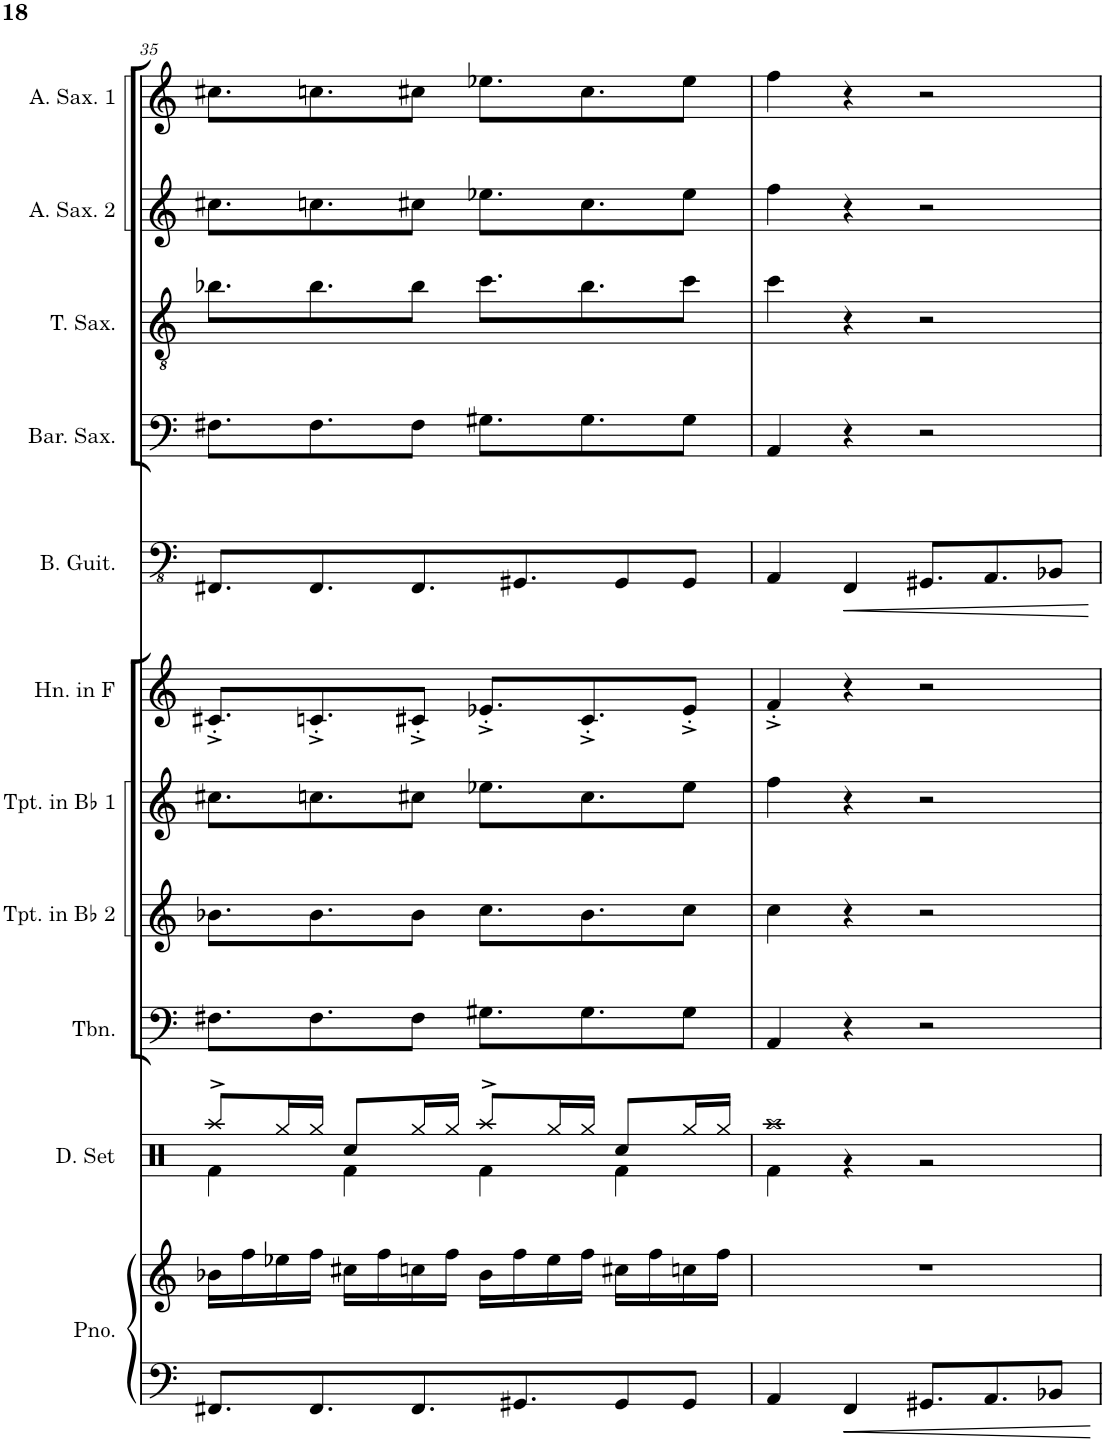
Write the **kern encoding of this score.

**kern	**kern	**kern	**kern	**kern	**kern	**kern	**kern	**dynam	**kern	**kern	**kern	**kern
*part11	*part11	*part10	*part9	*part8	*part7	*part6	*part5	*part5	*part4	*part3	*part2	*part1
*staff12	*staff11	*staff10	*staff9	*staff8	*staff7	*staff6	*staff5	*staff5	*staff4	*staff3	*staff2	*staff1
*I"Piano	*	*I"Drumset	*I"Trombone	*I"Trumpet in Bb 2	*I"Trumpet in Bb 1	*I"Horn in F	*I"Bass Guitar	*	*I"Baritone Saxophone	*I"Tenor Saxophone	*I"Alto Saxophone 2	*I"Alto Saxophone 1
*I'Pno.	*	*I'D. Set	*I'Tbn.	*I'Tpt. in Bb 2	*I'Tpt. in Bb 1	*I'Hn. in F	*I'B. Guit.	*	*I'Bar. Sax.	*I'T. Sax.	*I'A. Sax. 2	*I'A. Sax. 1
!!LO:PB:g=z
*clefF4	*clefG2	*clefX	*clefF4	*clefG2	*clefG2	*clefG2	*clefFv4	*	*clefF4	*clefGv2	*clefG2	*clefG2
*	*	*	*	*Trd1c2	*Trd1c2	*Trd4c7	*	*	*Trd12c21	*Trd8c14	*Trd5c9	*Trd5c9
*k[]	*k[]	*k[]	*k[]	*k[]	*k[]	*k[]	*k[]	*	*k[]	*k[]	*k[]	*k[]
*M4/4	*M4/4	*M4/4	*M4/4	*M4/4	*M4/4	*M4/4	*M4/4	*	*M4/4	*M4/4	*M4/4	*M4/4
=35	=35	=35	=35	=35	=35	=35	=35	=35	=35	=35	=35	=35
*	*	*^	*	*	*	*	*	*	*	*	*	*
8.FF#X/L	16b-X\LL	8Raa^/L	4Rf\	8.F#X\L	8.b-X\L	8.cc#X\L	8.c#X'^/L	8.FFF#X/L	.	8.F#X\L	8.b-X\L	8.cc#X\L	8.cc#X\L
.	16ff\	.	.	.	.	.	.	.	.	.	.	.	.
.	16ee-X\	16Rgg/L	.	.	.	.	.	.	.	.	.	.	.
8.FF#/	16ff\JJ	16Rgg/JJ	.	8.F#\	8.b-\	8.ccn\	8.cn'^/	8.FFF#/	.	8.F#\	8.b-\	8.ccn\	8.ccn\
.	16cc#X\LL	8Rcc/L	4Rf\	.	.	.	.	.	.	.	.	.	.
.	16ff\	.	.	.	.	.	.	.	.	.	.	.	.
8.FF#/	16ccn\	16Rgg/L	.	8F#\J	8b-\J	8cc#X\J	8c#X'^/J	8.FFF#/	.	8F#\J	8b-\J	8cc#X\J	8cc#X\J
.	16ff\JJ	16Rgg/JJ	.	.	.	.	.	.	.	.	.	.	.
.	16b-\LL	8Raa^/L	4Rf\	8.G#X\L	8.cc\L	8.ee-X\L	8.e-X'^/L	.	.	8.G#X\L	8.cc\L	8.ee-X\L	8.ee-X\L
8.GG#X/	16ff\	.	.	.	.	.	.	8.GGG#X/	.	.	.	.	.
.	16ee-\	16Rgg/L	.	.	.	.	.	.	.	.	.	.	.
.	16ff\JJ	16Rgg/JJ	.	8.G#\	8.b-\	8.cc#\	8.c#'^/	.	.	8.G#\	8.b-\	8.cc#\	8.cc#\
8GG#/	16cc#X\LL	8Rcc/L	4Rf\	.	.	.	.	8GGG#/	.	.	.	.	.
.	16ff\	.	.	.	.	.	.	.	.	.	.	.	.
8GG#/J	16ccn\	16Rgg/L	.	8G#\J	8cc\J	8ee-\J	8e-'^/J	8GGG#/J	.	8G#\J	8cc\J	8ee-\J	8ee-\J
.	16ff\JJ	16Rgg/JJ	.	.	.	.	.	.	.	.	.	.	.
=36	=36	=36	=36	=36	=36	=36	=36	=36	=36	=36	=36	=36	=36
4AA/	1r	1Raa	4Rf\	4AA/	4cc\	4ff\	4f'^/	4AAA/	.	4AA/	4cc\	4ff\	4ff\
!	!	!	!	!	!	!	!	!	!LO:HP:b	!	!	!	!
4FF/	.	.	4r	4r	4r	4r	4r	4FFF/	<	4r	4r	4r	4r
8.GG#X/L	.	.	2r	2r	2r	2r	2r	8.GGG#X/L	.	2r	2r	2r	2r
8.AA/	.	.	.	.	.	.	.	8.AAA/	.	.	.	.	.
8BB-X/J	.	.	.	.	.	.	.	8BBB-X/J	.	.	.	.	.
*	*	*v	*v	*	*	*	*	*	*	*	*	*	*
.	.	.	.	.	.	.	.	[	.	.	.	.
=	=	=	=	=	=	=	=	=	=	=	=	=
*-	*-	*-	*-	*-	*-	*-	*-	*-	*-	*-	*-	*-
